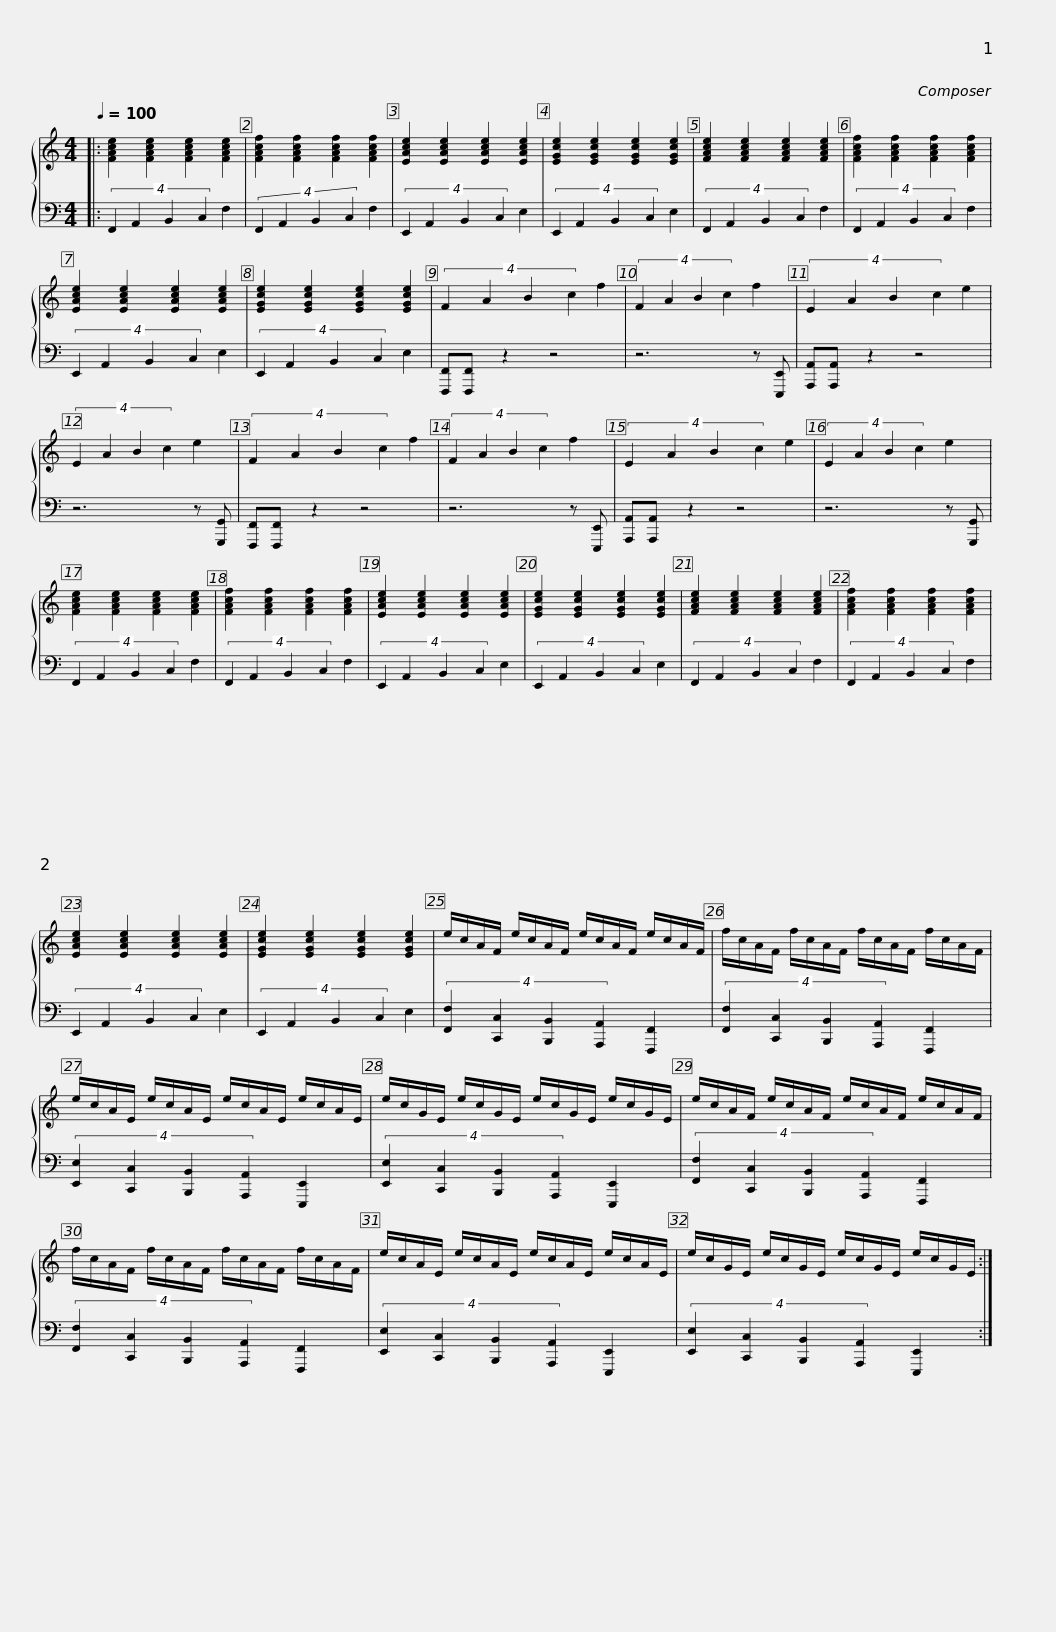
X:1
%%score { 1 | 2 }
L:1/8
Q:1/4=100
M:4/4
I:linebreak $
K:C
V:1 treble
V:2 bass
V:1
|: [FAce]2 [FAce]2 [FAce]2 [FAce]2 | [FAcf]2 [FAcf]2 [FAcf]2 [FAcf]2 | [EAce]2 [EAce]2 [EAce]2 [EAce]2 | [EGce]2 [EGce]2 [EGce]2 [EGce]2 |$ [FAce]2 [FAce]2 [FAce]2 [FAce]2 | %5
 [FAcf]2 [FAcf]2 [FAcf]2 [FAcf]2 | [EAce]2 [EAce]2 [EAce]2 [EAce]2 | [EGce]2 [EGce]2 [EGce]2 [EGce]2 |$ (4:3:4F2 A2 B2 c2 f2 | (4:3:4F2 A2 B2 c2 f2 | %10
 (4:3:4E2 A2 B2 c2 e2 | (4:3:4E2 A2 B2 c2 e2 |$ (4:3:4F2 A2 B2 c2 f2 | (4:3:4F2 A2 B2 c2 f2 | (4:3:4E2 A2 B2 c2 e2 | %15
 (4:3:4E2 A2 B2 c2 e2 |$ [FAce]2 [FAce]2 [FAce]2 [FAce]2 | [FAcf]2 [FAcf]2 [FAcf]2 [FAcf]2 | [EAce]2 [EAce]2 [EAce]2 [EAce]2 | [EGce]2 [EGce]2 [EGce]2 [EGce]2 |$ %20
 [FAce]2 [FAce]2 [FAce]2 [FAce]2 | [FAcf]2 [FAcf]2 [FAcf]2 [FAcf]2 | [EAce]2 [EAce]2 [EAce]2 [EAce]2 | [EGce]2 [EGce]2 [EGce]2 [EGce]2 |$ e/c/A/F/ e/c/A/F/ e/c/A/F/ e/c/A/F/ | %25
 f/c/A/F/ f/c/A/F/ f/c/A/F/ f/c/A/F/ | e/c/A/E/ e/c/A/E/ e/c/A/E/ e/c/A/E/ |$ e/c/G/E/ e/c/G/E/ e/c/G/E/ e/c/G/E/ |$ e/c/A/F/ e/c/A/F/ e/c/A/F/ e/c/A/F/ | f/c/A/F/ f/c/A/F/ f/c/A/F/ f/c/A/F/ | %30
 e/c/A/E/ e/c/A/E/ e/c/A/E/ e/c/A/E/ |$ e/c/G/E/ e/c/G/E/ e/c/G/E/ e/c/G/E/ :| %32
V:2
|: (4:3:4F,,2 A,,2 B,,2 C,2 F,2 | (4:3:4F,,2 A,,2 B,,2 C,2 F,2 | (4:3:4E,,2 A,,2 B,,2 C,2 E,2 | (4:3:4E,,2 A,,2 B,,2 C,2 E,2 |$ (4:3:4F,,2 A,,2 B,,2 C,2 F,2 | %5
 (4:3:4F,,2 A,,2 B,,2 C,2 F,2 | (4:3:4E,,2 A,,2 B,,2 C,2 E,2 | (4:3:4E,,2 A,,2 B,,2 C,2 E,2 |$ [F,,,F,,][F,,,F,,] z2 z4 | z6 z [E,,,E,,] | %10
 [A,,,A,,][A,,,A,,] z2 z4 | z6 z [G,,,G,,] |$ [F,,,F,,][F,,,F,,] z2 z4 | z6 z [E,,,E,,] | [A,,,A,,][A,,,A,,] z2 z4 | %15
 z6 z [G,,,G,,] |$ (4:3:4F,,2 A,,2 B,,2 C,2 F,2 | (4:3:4F,,2 A,,2 B,,2 C,2 F,2 | (4:3:4E,,2 A,,2 B,,2 C,2 E,2 | (4:3:4E,,2 A,,2 B,,2 C,2 E,2 |$ %20
 (4:3:4F,,2 A,,2 B,,2 C,2 F,2 | (4:3:4F,,2 A,,2 B,,2 C,2 F,2 | (4:3:4E,,2 A,,2 B,,2 C,2 E,2 | (4:3:4E,,2 A,,2 B,,2 C,2 E,2 |$ (4:3:4[F,,F,]2 [C,,C,]2 [B,,,B,,]2 [A,,,A,,]2 [F,,,F,,]2 | %25
 (4:3:4[F,,F,]2 [C,,C,]2 [B,,,B,,]2 [A,,,A,,]2 [F,,,F,,]2 | (4:3:4[E,,E,]2 [C,,C,]2 [B,,,B,,]2 [A,,,A,,]2 [E,,,E,,]2 |$ (4:3:4[E,,E,]2 [C,,C,]2 [B,,,B,,]2 [A,,,A,,]2 [E,,,E,,]2 |$ (4:3:4[F,,F,]2 [C,,C,]2 [B,,,B,,]2 [A,,,A,,]2 [F,,,F,,]2 | (4:3:4[F,,F,]2 [C,,C,]2 [B,,,B,,]2 [A,,,A,,]2 [F,,,F,,]2 | %30
 (4:3:4[E,,E,]2 [C,,C,]2 [B,,,B,,]2 [A,,,A,,]2 [E,,,E,,]2 |$ (4:3:4[E,,E,]2 [C,,C,]2 [B,,,B,,]2 [A,,,A,,]2 [E,,,E,,]2 :| %32
